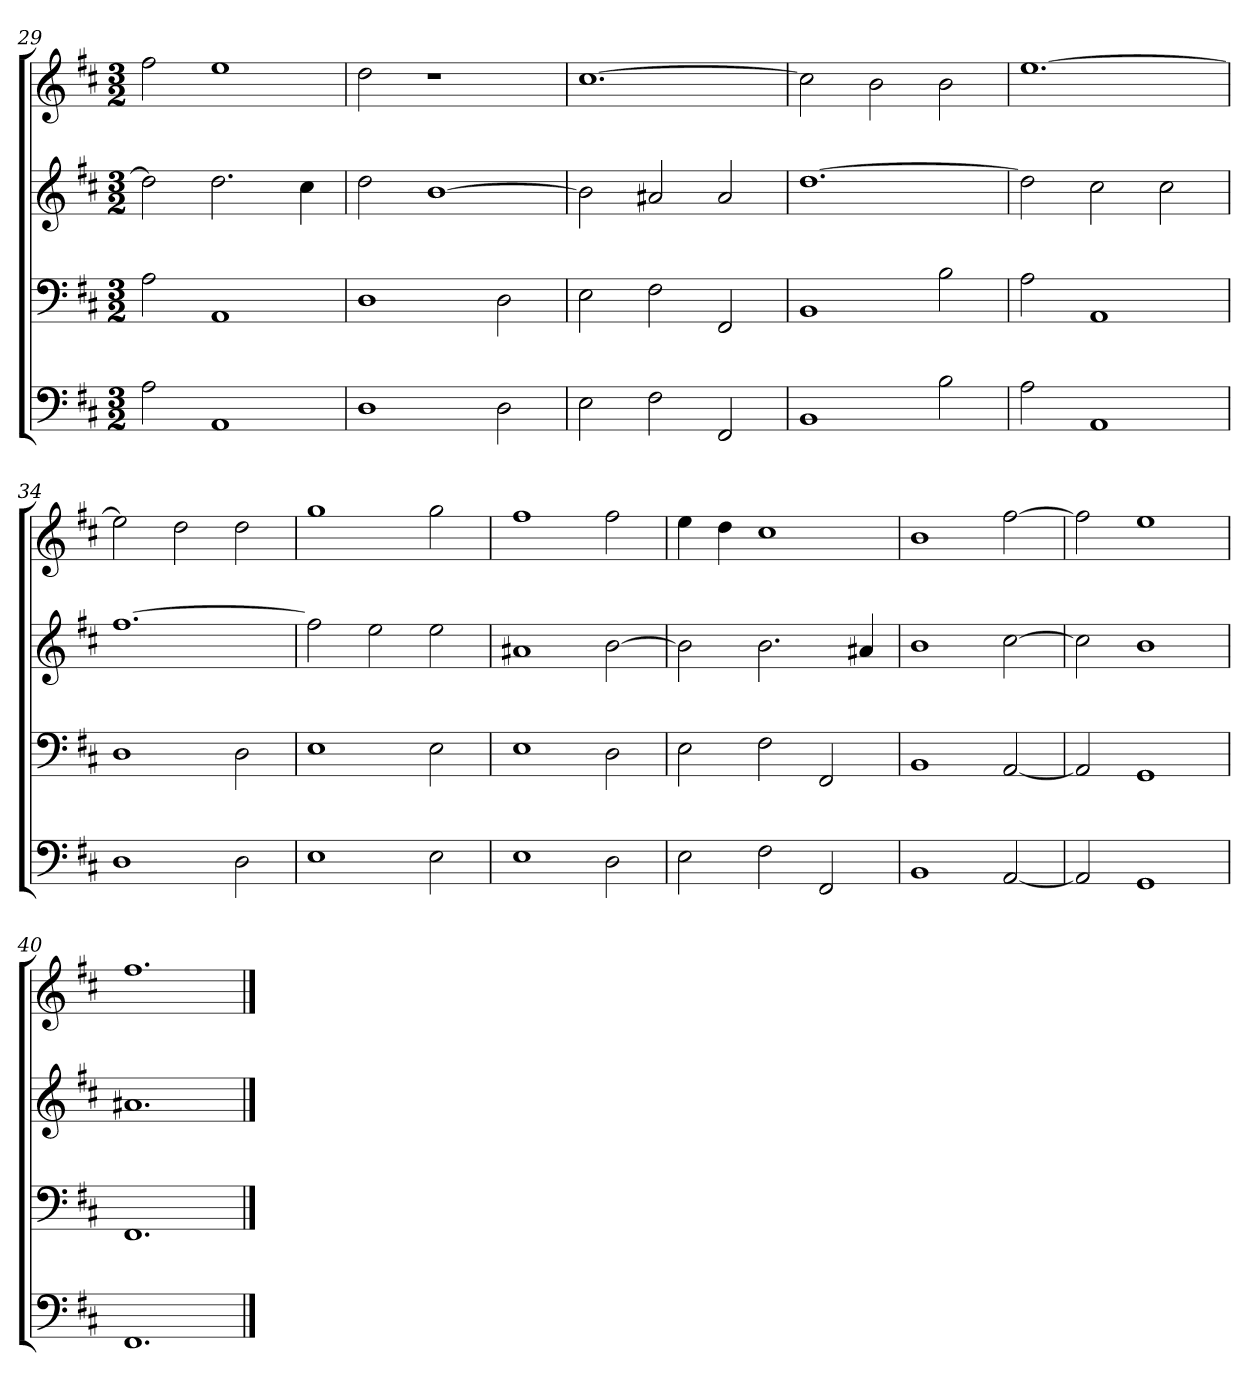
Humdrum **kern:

**kern	**kern	**kern	**kern
*part4	*part3	*part2	*part1
*staff4	*staff3	*staff2	*staff1
*k[f#c#]	*k[f#c#]	*k[f#c#]	*k[f#c#]
*b:	*b:	*b:	*b:
*M3/2	*M3/2	*M3/2	*M3/2
=29	=29	=29	=29
2A	2A	2dd]	2ff#
1AA	1AA	2.dd	1ee
.	.	4cc#	.
=30	=30	=30	=30
1D	1D	2dd	2dd
.	.	[1b	1r
2D	2D	.	.
=31	=31	=31	=31
2E	2E	2b]	[1.cc#
2F#	2F#	2a#X	.
2FF#	2FF#	2a#	.
=32	=32	=32	=32
1BB	1BB	[1.dd	2cc#]
.	.	.	2b
2B	2B	.	2b
=33	=33	=33	=33
2A	2A	2dd]	[1.ee
1AA	1AA	2cc#	.
.	.	2cc#	.
=34	=34	=34	=34
1D	1D	[1.ff#	2ee]
.	.	.	2dd
2D	2D	.	2dd
=35	=35	=35	=35
1E	1E	2ff#]	1gg
.	.	2ee	.
2E	2E	2ee	2gg
=36	=36	=36	=36
1E	1E	1a#X	1ff#
2D	2D	[2b	2ff#
=37	=37	=37	=37
2E	2E	2b]	4ee
.	.	.	4dd
2F#	2F#	2.b	1cc#
2FF#	2FF#	.	.
.	.	4a#X	.
=38	=38	=38	=38
1BB	1BB	1b	1b
[2AA	[2AA	[2cc#	[2ff#
=39	=39	=39	=39
2AA]	2AA]	2cc#]	2ff#]
1GG	1GG	1b	1ee
=40	=40	=40	=40
1.FF#	1.FF#	1.a#X	1.ff#
==	==	==	==
*-	*-	*-	*-
